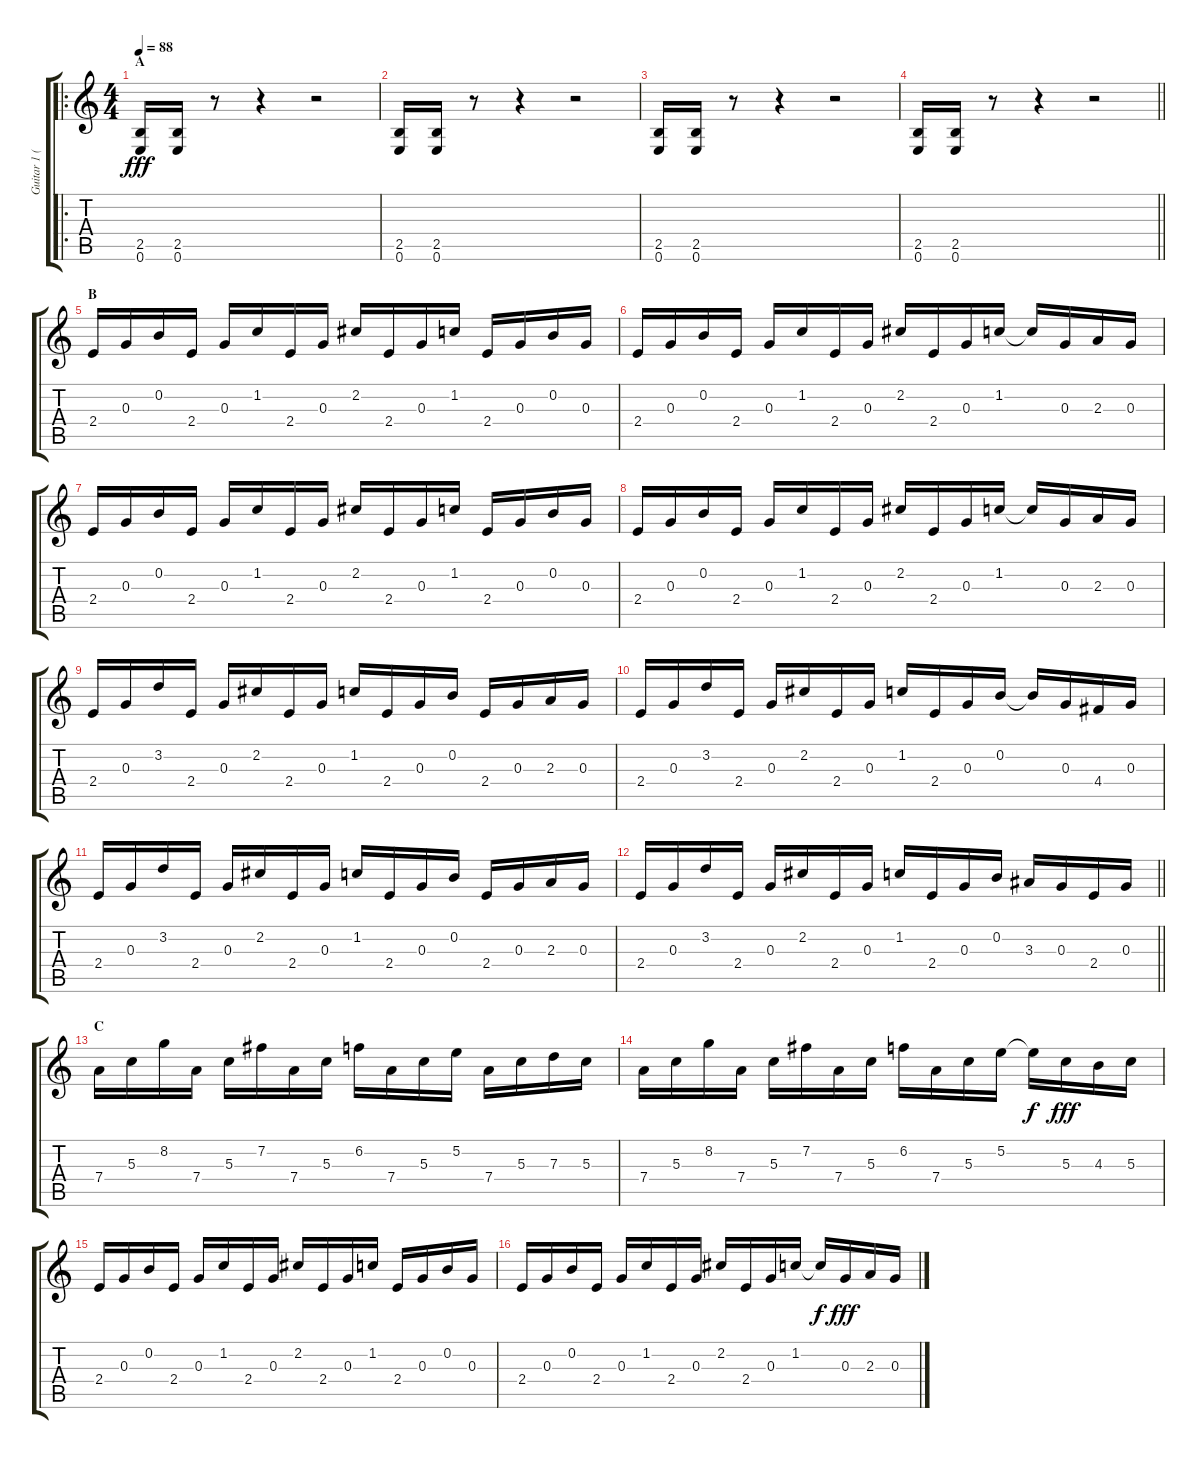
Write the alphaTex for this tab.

\track ("Guitar 1 (Rhythm 1)" "Guitar 1 (") {instrument distortionguitar}
\staff {score tabs}
\tuning (E4 B3 G3 D3 A2 E2) {hide}
\ro
\ts (4 4)
\section ("" "A")
\tempo 88
\clef g2
\ks c
(2.5 0.6).16{dy fff instrument distortionguitar} (2.5 0.6).16 r.8 r.4 r.2 |
(2.5 0.6).16 (2.5 0.6).16 r.8 r.4 r.2 |
(2.5 0.6).16 (2.5 0.6).16 r.8 r.4 r.2 |
\barLineRight lightlight
(2.5 0.6).16 (2.5 0.6).16 r.8 r.4 r.2 |
\section ("" "B")
2.4.16 0.3.16 0.2.16 2.4.16 0.3.16 1.2.16 2.4.16 0.3.16 2.2.16 2.4.16 0.3.16 1.2.16 2.4.16 0.3.16 0.2.16 0.3.16 |
2.4.16 0.3.16 0.2.16 2.4.16 0.3.16 1.2.16 2.4.16 0.3.16 2.2.16 2.4.16 0.3.16 1.2.16 1.2{t}.16 0.3.16 2.3.16 0.3.16 |
2.4.16 0.3.16 0.2.16 2.4.16 0.3.16 1.2.16 2.4.16 0.3.16 2.2.16 2.4.16 0.3.16 1.2.16 2.4.16 0.3.16 0.2.16 0.3.16 |
2.4.16 0.3.16 0.2.16 2.4.16 0.3.16 1.2.16 2.4.16 0.3.16 2.2.16 2.4.16 0.3.16 1.2.16 1.2{t}.16 0.3.16 2.3.16 0.3.16 |
2.4.16 0.3.16 3.2.16 2.4.16 0.3.16 2.2.16 2.4.16 0.3.16 1.2.16 2.4.16 0.3.16 0.2.16 2.4.16 0.3.16 2.3.16 0.3.16 |
2.4.16 0.3.16 3.2.16 2.4.16 0.3.16 2.2.16 2.4.16 0.3.16 1.2.16 2.4.16 0.3.16 0.2.16 0.2{t}.16 0.3.16 4.4.16 0.3.16 |
2.4.16 0.3.16 3.2.16 2.4.16 0.3.16 2.2.16 2.4.16 0.3.16 1.2.16 2.4.16 0.3.16 0.2.16 2.4.16 0.3.16 2.3.16 0.3.16 |
\barLineRight lightlight
2.4.16 0.3.16 3.2.16 2.4.16 0.3.16 2.2.16 2.4.16 0.3.16 1.2.16 2.4.16 0.3.16 0.2.16 3.3.16 0.3.16 2.4.16 0.3.16 |
\section ("" "C")
7.4.16 5.3.16 8.2.16 7.4.16 5.3.16 7.2.16 7.4.16 5.3.16 6.2.16 7.4.16 5.3.16 5.2.16 7.4.16 5.3.16 7.3.16 5.3.16 |
7.4.16 5.3.16 8.2.16 7.4.16 5.3.16 7.2.16 7.4.16 5.3.16 6.2.16 7.4.16 5.3.16 5.2.16 5.2{t}.16{dy f} 5.3.16{dy fff} 4.3.16 5.3.16 |
2.4.16 0.3.16 0.2.16 2.4.16 0.3.16 1.2.16 2.4.16 0.3.16 2.2.16 2.4.16 0.3.16 1.2.16 2.4.16 0.3.16 0.2.16 0.3.16 |
2.4.16 0.3.16 0.2.16 2.4.16 0.3.16 1.2.16 2.4.16 0.3.16 2.2.16 2.4.16 0.3.16 1.2.16 1.2{t}.16{dy f} 0.3.16{dy fff} 2.3.16 0.3.16
